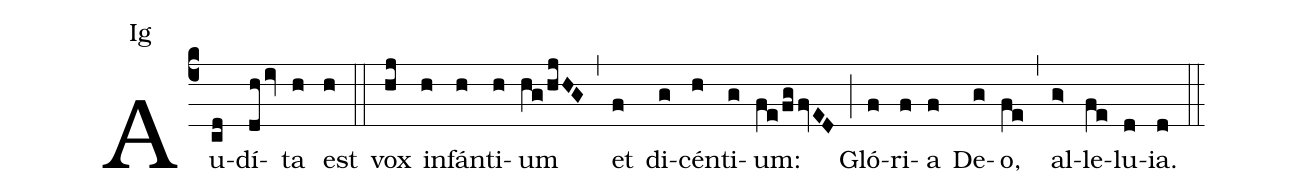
annotation: Ig;
%%
(c4)Au(cd)dí(dhiv)ta(h) est(h) (::) vox(hj) in(h)fán(h)ti(h)um(hg/hjHG) (,) et(f) di(g)cén(h)ti(g)um:(fe/fg/fvED) (;) Gló(f)ri(f)a(f) De(g)o,(fe) (,) al(g>)le(fe)lu(d)ia.(d) (::)
